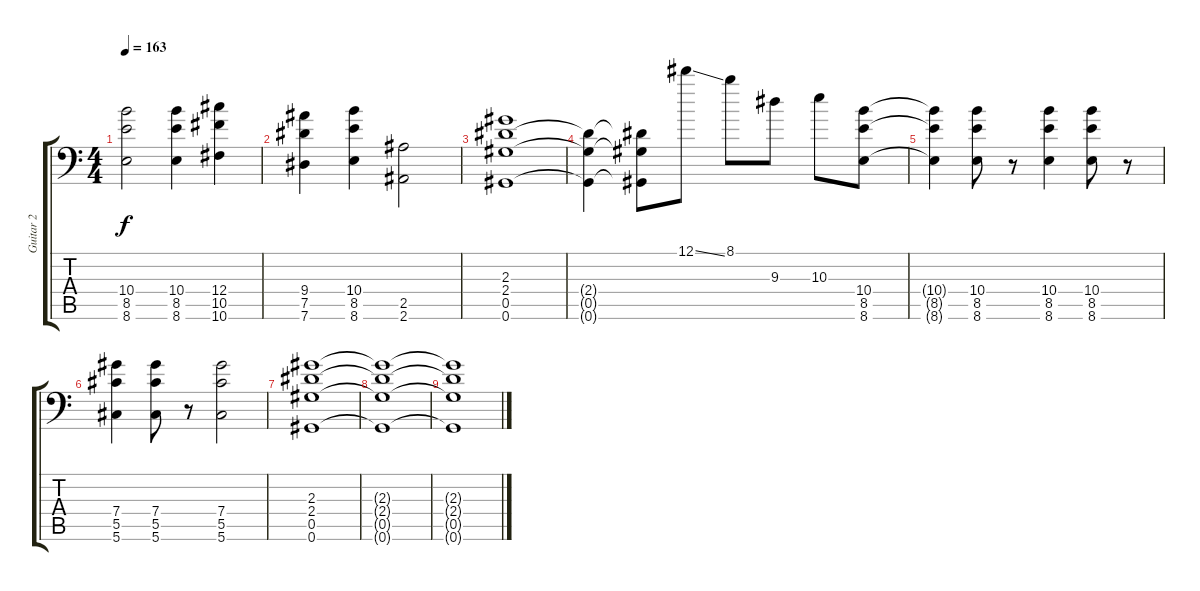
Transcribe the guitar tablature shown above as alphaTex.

\track ("Guitar 2" "Guitar 2") {instrument overdrivenguitar}
\staff {score tabs}
\tuning (Eb4 Bb3 Gb3 Db3 Ab2 Ab1) {hide}
\ts (4 4)
\tempo 163
\clef f4
\ks c
(10.4{t} 8.5{t} 8.6{t}).2{dy f} (10.4 8.5 8.6).4 (12.4 10.5 10.6).4 |
(9.4 7.5 7.6).4 (10.4 8.5 8.6).4 (2.5 2.6).2 |
(2.3{t} 2.4 0.5 0.6).1 |
(2.4{t} 0.5{t} 0.6{t}).4 (2.4{t} 0.5{t} 0.6{t}).8 12.1{ss}.8 8.1.8 9.3.8 10.3.8 (10.4 8.5 8.6).8 |
(10.4{t} 8.5{t} 8.6{t}).4 (10.4 8.5 8.6).8 r.8 (10.4 8.5 8.6).4 (10.4 8.5 8.6).8 r.8 |
(7.4 5.5 5.6).4 (7.4 5.5 5.6).8 r.8 (7.4 5.5 5.6).2 |
(2.3 2.4 0.5 0.6).1 |
(2.3{t} 2.4{t} 0.5{t} 0.6{t}).1 |
(2.3{t} 2.4{t} 0.5{t} 0.6{t}).1
